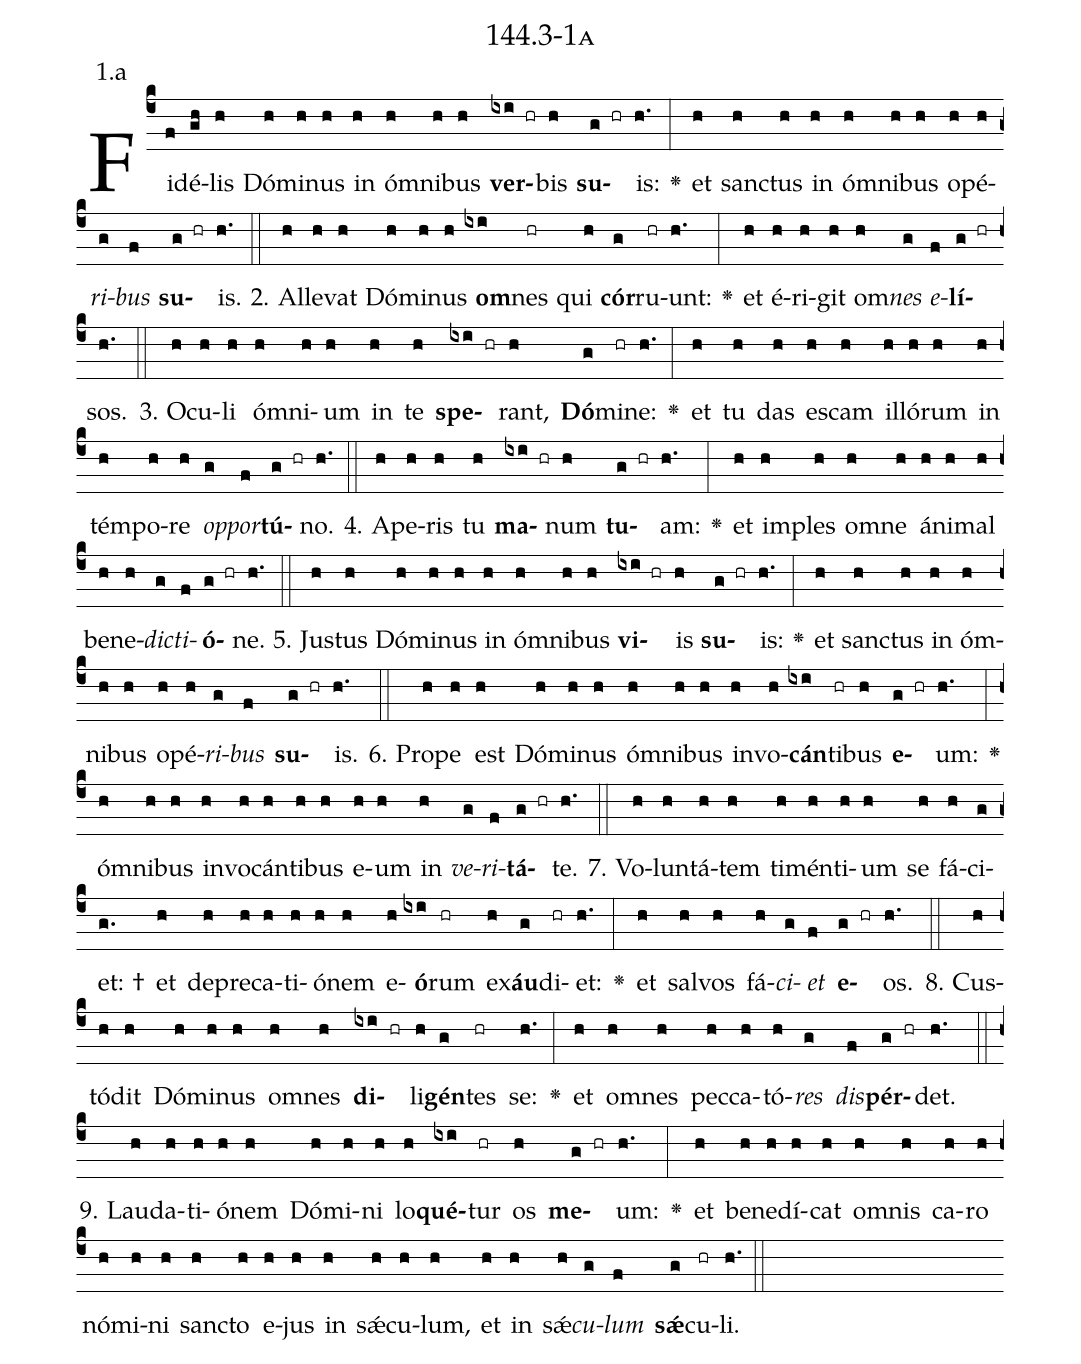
name: 144.3-1a;
annotation: 1.a;
%%
(c4)Fi(f)dé(gh)lis(h) Dó(h)mi(h)nus(h) in(h) óm(h)ni(h)bus(h) <b>ver</b>(ixi hr)bis(h) <b>su</b>(g hr)is:(h.) <v>\greheightstar</v>(:) et(h) sanc(h)tus(h) in(h) óm(h)ni(h)bus(h) o(h)pé(h)<i>ri</i>(g)<i>bus</i>(f) <b>su</b>(g hr)is.(h.) (::)
2. Al(h)le(h)vat(h) Dó(h)mi(h)nus(h) <b>om</b>(ixi)nes(hr) qui(h) <b>cór</b>(g)ru(hr)unt:(h.) <v>\greheightstar</v>(:) et(h) é(h)ri(h)git(h) om(h)<i>nes</i>(g) <i>e</i>(f)<b>lí</b>(g hr)sos.(h.) (::)
3. O(h)cu(h)li(h) óm(h)ni(h)um(h) in(h) te(h) <b>spe</b>(ixi hr)rant,(h) <b>Dó</b>(g)mi(hr)ne:(h.) <v>\greheightstar</v>(:) et(h) tu(h) das(h) es(h)cam(h) il(h)ló(h)rum(h) in(h) tém(h)po(h)re(h) <i>op</i>(g)<i>por</i>(f)<b>tú</b>(g hr)no.(h.) (::)
4. A(h)pe(h)ris(h) tu(h) <b>ma</b>(ixi hr)num(h) <b>tu</b>(g hr)am:(h.) <v>\greheightstar</v>(:) et(h) im(h)ples(h) om(h)ne(h) á(h)ni(h)mal(h) be(h)ne(h)<i>dic</i>(g)<i>ti</i>(f)<b>ó</b>(g hr)ne.(h.) (::)
5. Jus(h)tus(h) Dó(h)mi(h)nus(h) in(h) óm(h)ni(h)bus(h) <b>vi</b>(ixi hr)is(h) <b>su</b>(g hr)is:(h.) <v>\greheightstar</v>(:) et(h) sanc(h)tus(h) in(h) óm(h)ni(h)bus(h) o(h)pé(h)<i>ri</i>(g)<i>bus</i>(f) <b>su</b>(g hr)is.(h.) (::)
6. Pro(h)pe(h) est(h) Dó(h)mi(h)nus(h) óm(h)ni(h)bus(h) in(h)vo(h)<b>cán</b>(ixi)ti(hr)bus(h) <b>e</b>(g hr)um:(h.) <v>\greheightstar</v>(:) óm(h)ni(h)bus(h) in(h)vo(h)cán(h)ti(h)bus(h) e(h)um(h) in(h) <i>ve</i>(g)<i>ri</i>(f)<b>tá</b>(g hr)te.(h.) (::)
7. Vo(h)lun(h)tá(h)tem(h) ti(h)mén(h)ti(h)um(h) se(h) fá(h)ci(g)et: †(g.) et(h) de(h)pre(h)ca(h)ti(h)ó(h)nem(h) e(h)<b>ó</b>(ixi)rum(hr) ex(h)<b>áu</b>(g)di(hr)et:(h.) <v>\greheightstar</v>(:) et(h) sal(h)vos(h) fá(h)<i>ci</i>(g)<i>et</i>(f) <b>e</b>(g hr)os.(h.) (::)
8. Cus(h)tó(h)dit(h) Dó(h)mi(h)nus(h) om(h)nes(h) <b>di</b>(ixi hr)li(h)<b>gén</b>(g)tes(hr) se:(h.) <v>\greheightstar</v>(:) et(h) om(h)nes(h) pec(h)ca(h)tó(h)<i>res</i>(g) <i>dis</i>(f)<b>pér</b>(g hr)det.(h.) (::)
9. Lau(h)da(h)ti(h)ó(h)nem(h) Dó(h)mi(h)ni(h) lo(h)<b>qué</b>(ixi)tur(hr) os(h) <b>me</b>(g hr)um:(h.) <v>\greheightstar</v>(:) et(h) be(h)ne(h)dí(h)cat(h) om(h)nis(h) ca(h)ro(h) nó(h)mi(h)ni(h) sanc(h)to(h) e(h)jus(h) in(h) sǽ(h)cu(h)lum,(h) et(h) in(h) sǽ(h)<i>cu</i>(g)<i>lum</i>(f) <b>sǽ</b>(g)cu(hr)li.(h.) (::)
